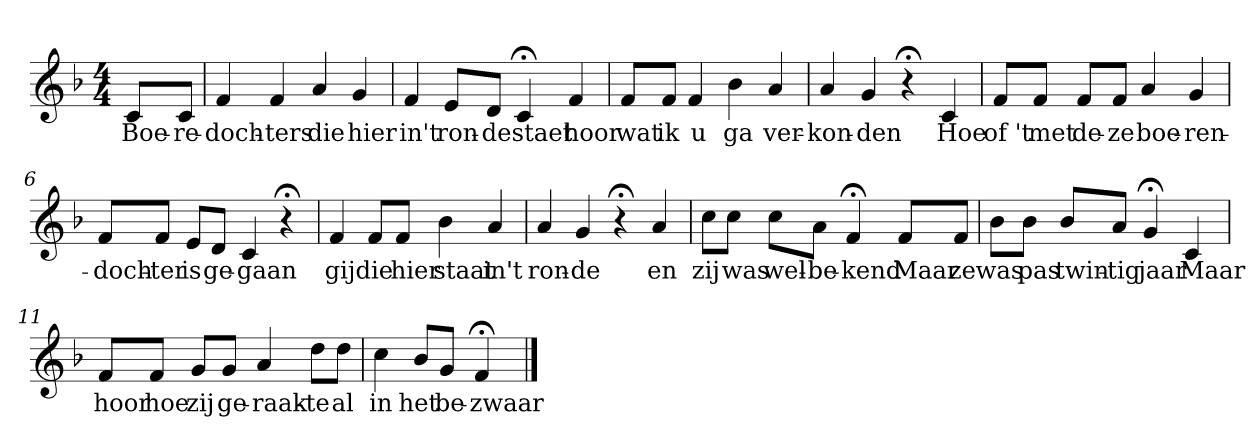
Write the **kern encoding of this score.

**kern	**text
*part1	*part1
*staff1	*staff1
*k[b-]	*
*F:	*
*M4/4	*
*MM120	*
=	=
8cL	Boe-
8cJ	-re-
=1	=1
4f	-doch-
4f	-ters
4a	die
4g	hier
=2	=2
4f	in't
8eL	ron-
8dJ	-de
4c;<	staet
4f	hoor
=3	=3
8fL	wat
8fJ	ik
4f	u
4b-	ga
4a	ver-
=4	=4
4a	-kon-
4g	-den
4r;<	.
4c	Hoe
=5	=5
8fL	of 't
8fJ	met
8fL	de-
8fJ	-ze
4a	boe-
4g	-ren-
=6	=6
8fL	-doch-
8fJ	-ter
8eL	is
8dJ	ge-
4c	-gaan
4r;<	.
=7	=7
4f	gij
8fL	die
8fJ	hier
4b-	staat
4a	in't
=8	=8
4a	ron-
4g	-de
4r;<	.
4a	en
=9	=9
8ccL	zij
8ccJ	was
8ccL	wel-
8aJ	-be-
4f;<	-kend
8fL	Maar
8fJ	ze
=10	=10
8b-L	was
8b-J	pas
8b-L	twin-
8aJ	-tig
4g;<	jaar
4c	Maar
=11	=11
8fL	hoor
8fJ	hoe
8gL	zij
8gJ	ge-
4a	-raak-
8ddL	-te
8ddJ	al
=12	=12
4cc	in
8b-L	het
8gJ	be-
4f;<	-zwaar
==	==
*-	*-
